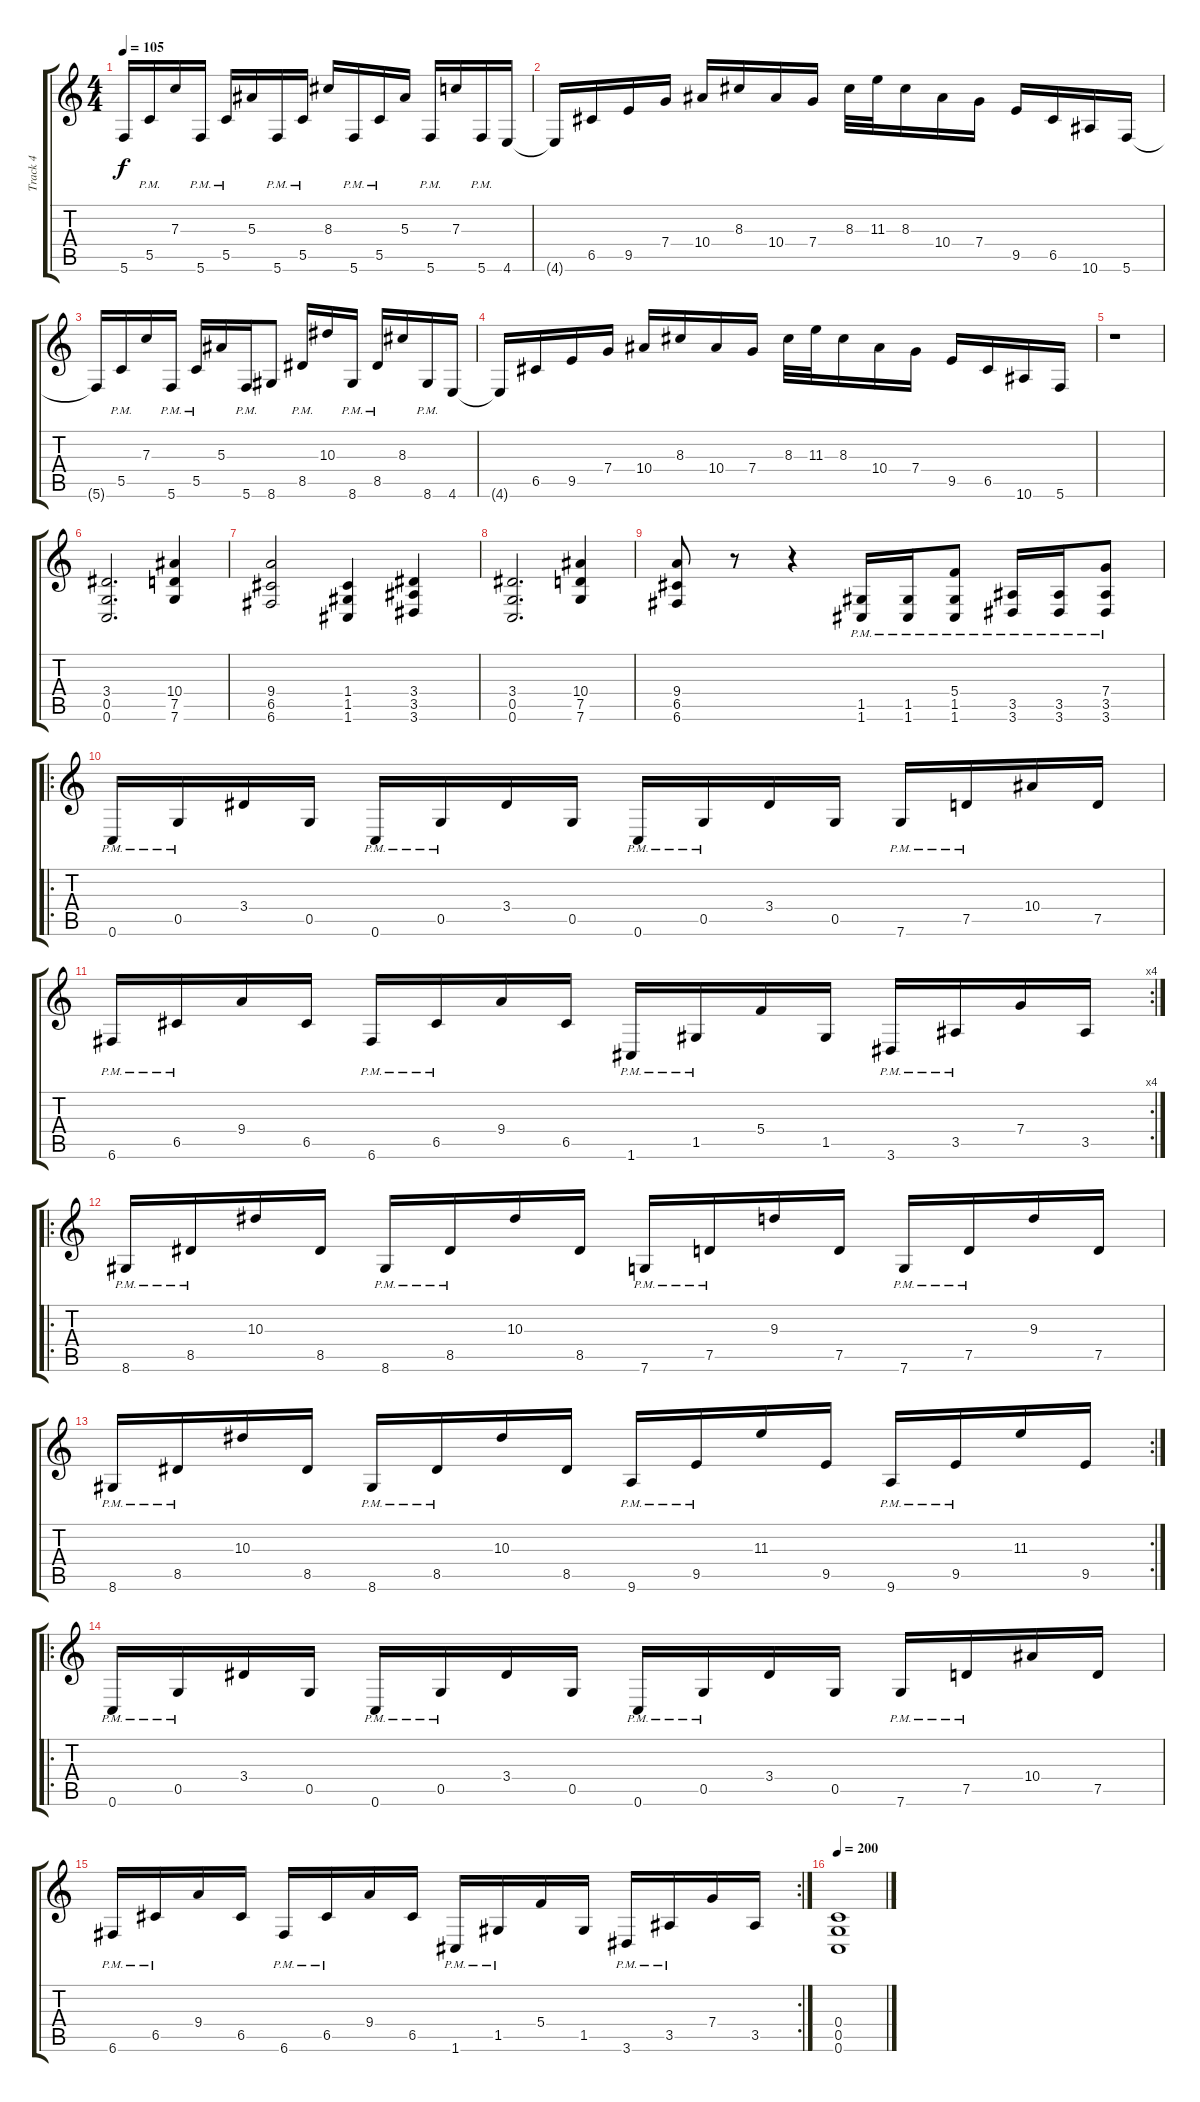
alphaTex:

\track ("Track 4" "Track 4") {instrument overdrivenguitar}
\staff {score tabs}
\tuning (D4 A3 F3 C3 G2 C2) {hide}
\ts (4 4)
\tempo 105
\clef g2
\ks c
5.6{t}.16{dy f} 5.5{pm}.16 7.3.16 5.6{pm}.16 5.5{pm}.16 5.3.16 5.6{pm}.16 5.5{pm}.16 8.3.16 5.6{pm}.16 5.5{pm}.16 5.3.16 5.6{pm}.16 7.3.16 5.6{pm}.16 4.6.16 |
4.6{t}.16 6.5.16 9.5.16 7.4.16 10.4.16 8.3.16 10.4.16 7.4.16 8.3.32 11.3.32 8.3.16 10.4.16 7.4.16 9.5.16 6.5.16 10.6.16 5.6.16 |
5.6{t}.16 5.5{pm}.16 7.3.16 5.6{pm}.16 5.5{pm}.16 5.3.16 5.6{pm}.16 8.6.8 8.5{pm}.16 10.3.16 8.6{pm}.16 8.5{pm}.16 8.3.16 8.6{pm}.16 4.6.16 |
4.6{t}.16 6.5.16 9.5.16 7.4.16 10.4.16 8.3.16 10.4.16 7.4.16 8.3.32 11.3.32 8.3.16 10.4.16 7.4.16 9.5.16 6.5.16 10.6.16 5.6.16 |
r.1 |
(3.4 0.5 0.6).2{d} (10.4 7.5 7.6).4 |
(9.4 6.5 6.6).2 (1.4 1.5 1.6).4 (3.4 3.5 3.6).4 |
(3.4 0.5 0.6).2{d} (10.4 7.5 7.6).4 |
(9.4 6.5 6.6).8 r.8 r.4 (1.5{pm} 1.6{pm}).16 (1.5{pm} 1.6{pm}).16 (5.4 1.5 1.6{pm}).8 (3.5{pm} 3.6{pm}).16 (3.5{pm} 3.6{pm}).16 (7.4 3.5 3.6{pm}).8 |
\ro
0.6{pm}.16 0.5{pm}.16 3.4.16 0.5.16 0.6{pm}.16 0.5{pm}.16 3.4.16 0.5.16 0.6{pm}.16 0.5{pm}.16 3.4.16 0.5.16 7.6{pm}.16 7.5{pm}.16 10.4.16 7.5.16 |
\rc 4
6.6{pm}.16 6.5{pm}.16 9.4.16 6.5.16 6.6{pm}.16 6.5{pm}.16 9.4.16 6.5.16 1.6{pm}.16 1.5{pm}.16 5.4.16 1.5.16 3.6{pm}.16 3.5{pm}.16 7.4.16 3.5.16 |
\ro
8.6{pm}.16 8.5{pm}.16 10.3.16 8.5.16 8.6{pm}.16 8.5{pm}.16 10.3.16 8.5.16 7.6{pm}.16 7.5{pm}.16 9.3.16 7.5.16 7.6{pm}.16 7.5{pm}.16 9.3.16 7.5.16 |
\rc 2
8.6{pm}.16 8.5{pm}.16 10.3.16 8.5.16 8.6{pm}.16 8.5{pm}.16 10.3.16 8.5.16 9.6{pm}.16 9.5{pm}.16 11.3.16 9.5.16 9.6{pm}.16 9.5{pm}.16 11.3.16 9.5.16 |
\ro
0.6{pm}.16 0.5{pm}.16 3.4.16 0.5.16 0.6{pm}.16 0.5{pm}.16 3.4.16 0.5.16 0.6{pm}.16 0.5{pm}.16 3.4.16 0.5.16 7.6{pm}.16 7.5{pm}.16 10.4.16 7.5.16 |
\rc 2
6.6{pm}.16 6.5{pm}.16 9.4.16 6.5.16 6.6{pm}.16 6.5{pm}.16 9.4.16 6.5.16 1.6{pm}.16 1.5{pm}.16 5.4.16 1.5.16 3.6{pm}.16 3.5{pm}.16 7.4.16 3.5.16 |
\tempo 200
(0.4 0.5 0.6).1
